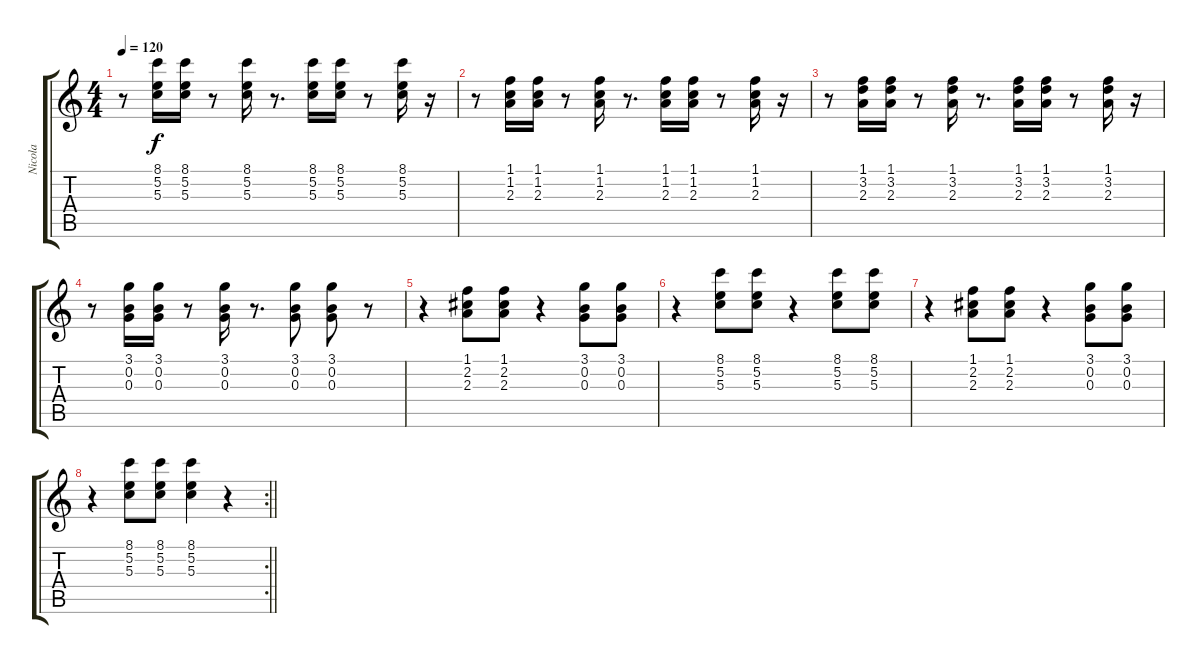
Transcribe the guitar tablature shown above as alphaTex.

\track ("Nicola" "Nicola") {instrument electricguitarclean}
\staff {score tabs}
\tuning (E4 B3 G3 D3 A2 E2) {hide}
\ts (4 4)
\tempo 120
\clef g2
\ks c
r.8{dy f} (8.1 5.2 5.3).16 (8.1 5.2 5.3).16 r.8 (8.1 5.2 5.3).16 r.8{d} (8.1 5.2 5.3).16 (8.1 5.2 5.3).16 r.8 (8.1 5.2 5.3).16 r.16 |
r.8 (1.1 1.2 2.3).16 (1.1 1.2 2.3).16 r.8 (1.1 1.2 2.3).16 r.8{d} (1.1 1.2 2.3).16 (1.1 1.2 2.3).16 r.8 (1.1 1.2 2.3).16 r.16 |
r.8 (1.1 3.2 2.3).16 (1.1 3.2 2.3).16 r.8 (1.1 3.2 2.3).16 r.8{d} (1.1 3.2 2.3).16 (1.1 3.2 2.3).16 r.8 (1.1 3.2 2.3).16 r.16 |
r.8 (3.1 0.2 0.3).16 (3.1 0.2 0.3).16 r.8 (3.1 0.2 0.3).16 r.8{d} (3.1 0.2 0.3).8 (3.1 0.2 0.3).8 r.8 |
r.4 (1.1 2.2 2.3).8 (1.1 2.2 2.3).8 r.4 (3.1 0.2 0.3).8 (3.1 0.2 0.3).8 |
r.4 (8.1 5.2 5.3).8 (8.1 5.2 5.3).8 r.4 (8.1 5.2 5.3).8 (8.1 5.2 5.3).8 |
r.4 (1.1 2.2 2.3).8 (1.1 2.2 2.3).8 r.4 (3.1 0.2 0.3).8 (3.1 0.2 0.3).8 |
\rc 2
\barLineRight lightlight
r.4 (8.1 5.2 5.3).8 (8.1 5.2 5.3).8 (8.1 5.2 5.3).4 r.4
